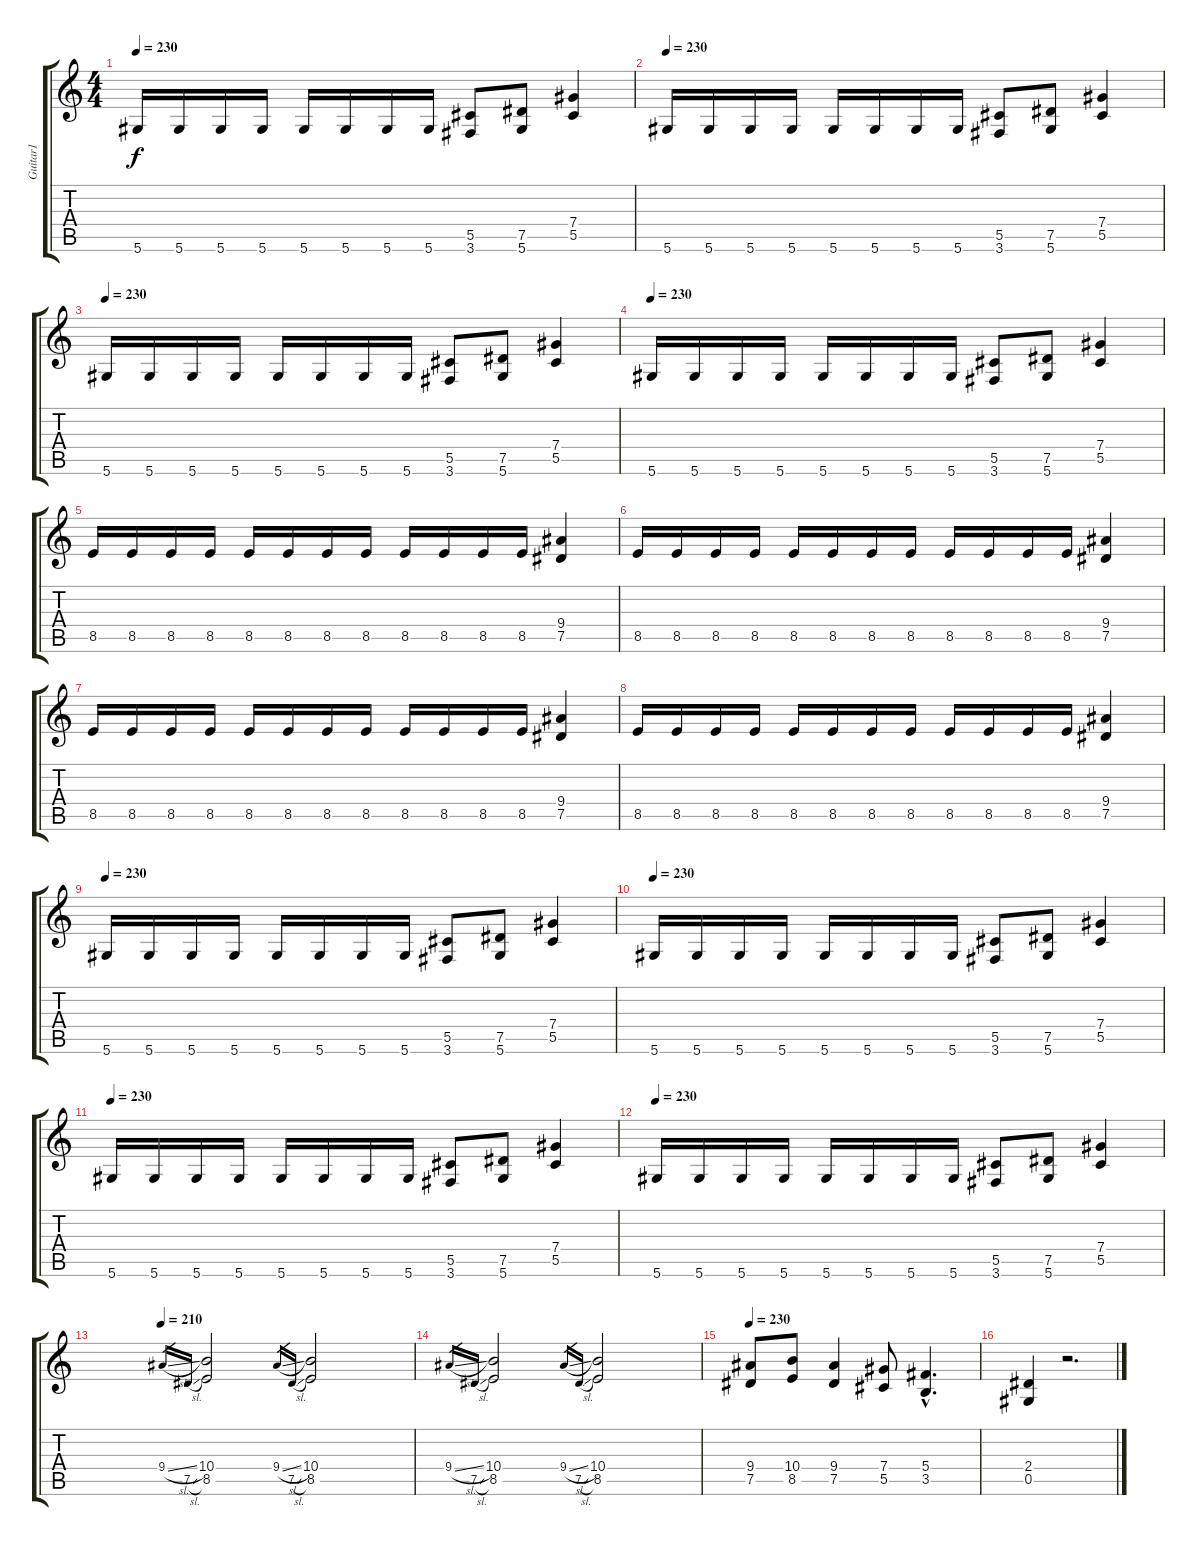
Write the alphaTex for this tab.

\track ("Guitar1" "Guitar1") {instrument overdrivenguitar}
\staff {score tabs}
\tuning (Eb4 Bb3 Gb3 Db3 Ab2 Eb2) {hide}
\ts (4 4)
\tempo 230
\clef g2
\ks c
5.6.16{dy f} 5.6.16 5.6.16 5.6.16 5.6.16 5.6.16 5.6.16 5.6.16 (5.5 3.6).8 (7.5 5.6).8 (7.4 5.5).4 |
\tempo 230
5.6.16 5.6.16 5.6.16 5.6.16 5.6.16 5.6.16 5.6.16 5.6.16 (5.5 3.6).8 (7.5 5.6).8 (7.4 5.5).4 |
\tempo 230
5.6.16 5.6.16 5.6.16 5.6.16 5.6.16 5.6.16 5.6.16 5.6.16 (5.5 3.6).8 (7.5 5.6).8 (7.4 5.5).4 |
\tempo 230
5.6.16 5.6.16 5.6.16 5.6.16 5.6.16 5.6.16 5.6.16 5.6.16 (5.5 3.6).8 (7.5 5.6).8 (7.4 5.5).4 |
8.5.16 8.5.16 8.5.16 8.5.16 8.5.16 8.5.16 8.5.16 8.5.16 8.5.16 8.5.16 8.5.16 8.5.16 (9.4 7.5).4 |
8.5.16 8.5.16 8.5.16 8.5.16 8.5.16 8.5.16 8.5.16 8.5.16 8.5.16 8.5.16 8.5.16 8.5.16 (9.4 7.5).4 |
8.5.16 8.5.16 8.5.16 8.5.16 8.5.16 8.5.16 8.5.16 8.5.16 8.5.16 8.5.16 8.5.16 8.5.16 (9.4 7.5).4 |
8.5.16 8.5.16 8.5.16 8.5.16 8.5.16 8.5.16 8.5.16 8.5.16 8.5.16 8.5.16 8.5.16 8.5.16 (9.4 7.5).4 |
\tempo 230
5.6.16 5.6.16 5.6.16 5.6.16 5.6.16 5.6.16 5.6.16 5.6.16 (5.5 3.6).8 (7.5 5.6).8 (7.4 5.5).4 |
\tempo 230
5.6.16 5.6.16 5.6.16 5.6.16 5.6.16 5.6.16 5.6.16 5.6.16 (5.5 3.6).8 (7.5 5.6).8 (7.4 5.5).4 |
\tempo 230
5.6.16 5.6.16 5.6.16 5.6.16 5.6.16 5.6.16 5.6.16 5.6.16 (5.5 3.6).8 (7.5 5.6).8 (7.4 5.5).4 |
\tempo 230
5.6.16 5.6.16 5.6.16 5.6.16 5.6.16 5.6.16 5.6.16 5.6.16 (5.5 3.6).8 (7.5 5.6).8 (7.4 5.5).4 |
\tempo 210
9.4{sl}.16{gr} 7.5{sl}.16{gr} (10.4 8.5).2 9.4{sl}.16{gr} 7.5{sl}.16{gr} (10.4 8.5).2 |
9.4{sl}.16{gr} 7.5{sl}.16{gr} (10.4 8.5).2 9.4{sl}.16{gr} 7.5{sl}.16{gr} (10.4 8.5).2 |
\tempo 230
(9.4 7.5).8 (10.4 8.5).8 (9.4 7.5).4 (7.4 5.5).8 (5.4{hac} 3.5{hac}).4{d} |
(2.4 0.5).4 r.2{d}
